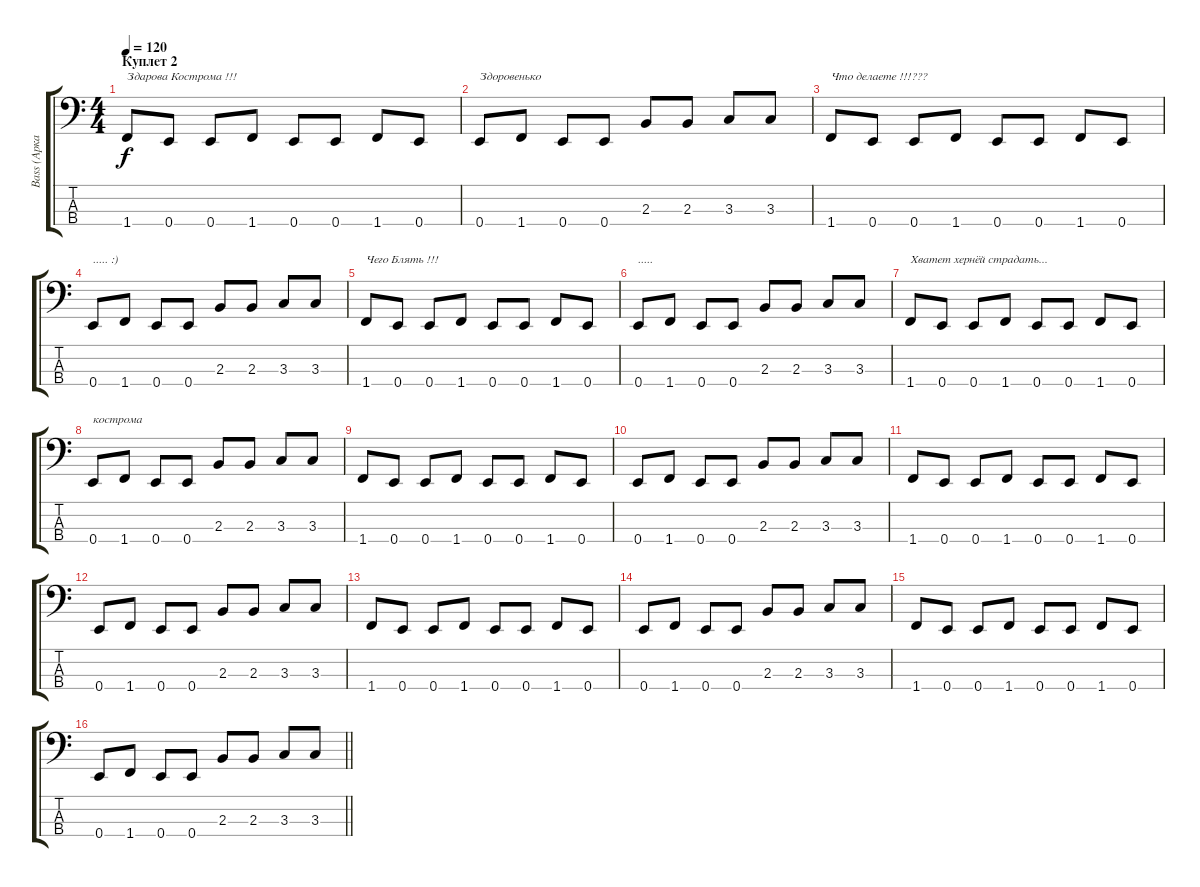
\track ("Bass (Аркаша)" "Bass (Арка") {instrument electricbassfinger}
\staff {score tabs}
\tuning (G2 D2 A1 E1) {hide}
\ts (4 4)
\section ("" "Куплет 2")
\tempo 120
\clef f4
\ks c
1.4.8{txt "Здарова Кострома !!!" dy f} 0.4.8 0.4.8 1.4.8 0.4.8 0.4.8 1.4.8 0.4.8 |
0.4.8{txt "Здоровенько"} 1.4.8 0.4.8 0.4.8 2.3.8 2.3.8 3.3.8 3.3.8 |
1.4.8{txt "Что делаете !!!???"} 0.4.8 0.4.8 1.4.8 0.4.8 0.4.8 1.4.8 0.4.8 |
0.4.8{txt "..... :)"} 1.4.8 0.4.8 0.4.8 2.3.8 2.3.8 3.3.8 3.3.8 |
1.4.8{txt "Чего Блять !!!"} 0.4.8 0.4.8 1.4.8 0.4.8 0.4.8 1.4.8 0.4.8 |
0.4.8{txt "....."} 1.4.8 0.4.8 0.4.8 2.3.8 2.3.8 3.3.8 3.3.8 |
1.4.8{txt "Хватет хернёй страдать..."} 0.4.8 0.4.8 1.4.8 0.4.8 0.4.8 1.4.8 0.4.8 |
0.4.8{txt "кострома"} 1.4.8 0.4.8 0.4.8 2.3.8 2.3.8 3.3.8 3.3.8 |
1.4.8 0.4.8 0.4.8 1.4.8 0.4.8 0.4.8 1.4.8 0.4.8 |
0.4.8 1.4.8 0.4.8 0.4.8 2.3.8 2.3.8 3.3.8 3.3.8 |
1.4.8 0.4.8 0.4.8 1.4.8 0.4.8 0.4.8 1.4.8 0.4.8 |
0.4.8 1.4.8 0.4.8 0.4.8 2.3.8 2.3.8 3.3.8 3.3.8 |
1.4.8 0.4.8 0.4.8 1.4.8 0.4.8 0.4.8 1.4.8 0.4.8 |
0.4.8 1.4.8 0.4.8 0.4.8 2.3.8 2.3.8 3.3.8 3.3.8 |
1.4.8 0.4.8 0.4.8 1.4.8 0.4.8 0.4.8 1.4.8 0.4.8 |
\barLineRight lightlight
0.4.8 1.4.8 0.4.8 0.4.8 2.3.8 2.3.8 3.3.8 3.3.8
